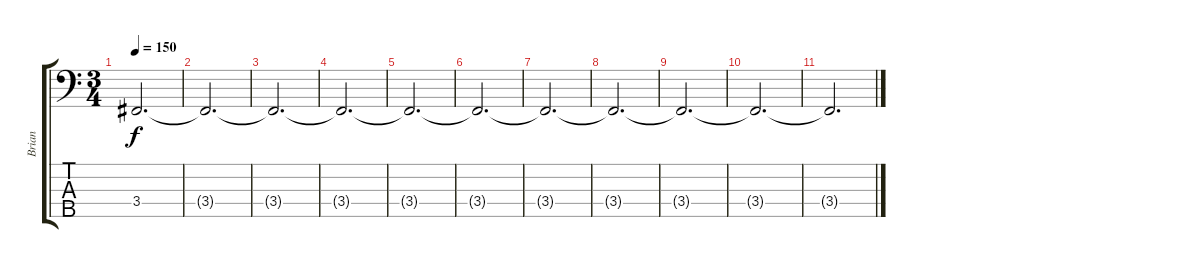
\track ("Brian" "Brian") {instrument electricbasspick}
\staff {score tabs}
\tuning (Gb2 Db2 Ab1 Eb1 Bb0) {hide}
\ts (3 4)
\tempo 150
\clef f4
\ks c
3.4{t}.2{d dy f} |
3.4{t}.2{d} |
3.4{t}.2{d} |
3.4{t}.2{d} |
3.4{t}.2{d} |
3.4{t}.2{d} |
3.4{t}.2{d} |
3.4{t}.2{d} |
3.4{t}.2{d} |
3.4{t}.2{d} |
3.4{t}.2{d}
